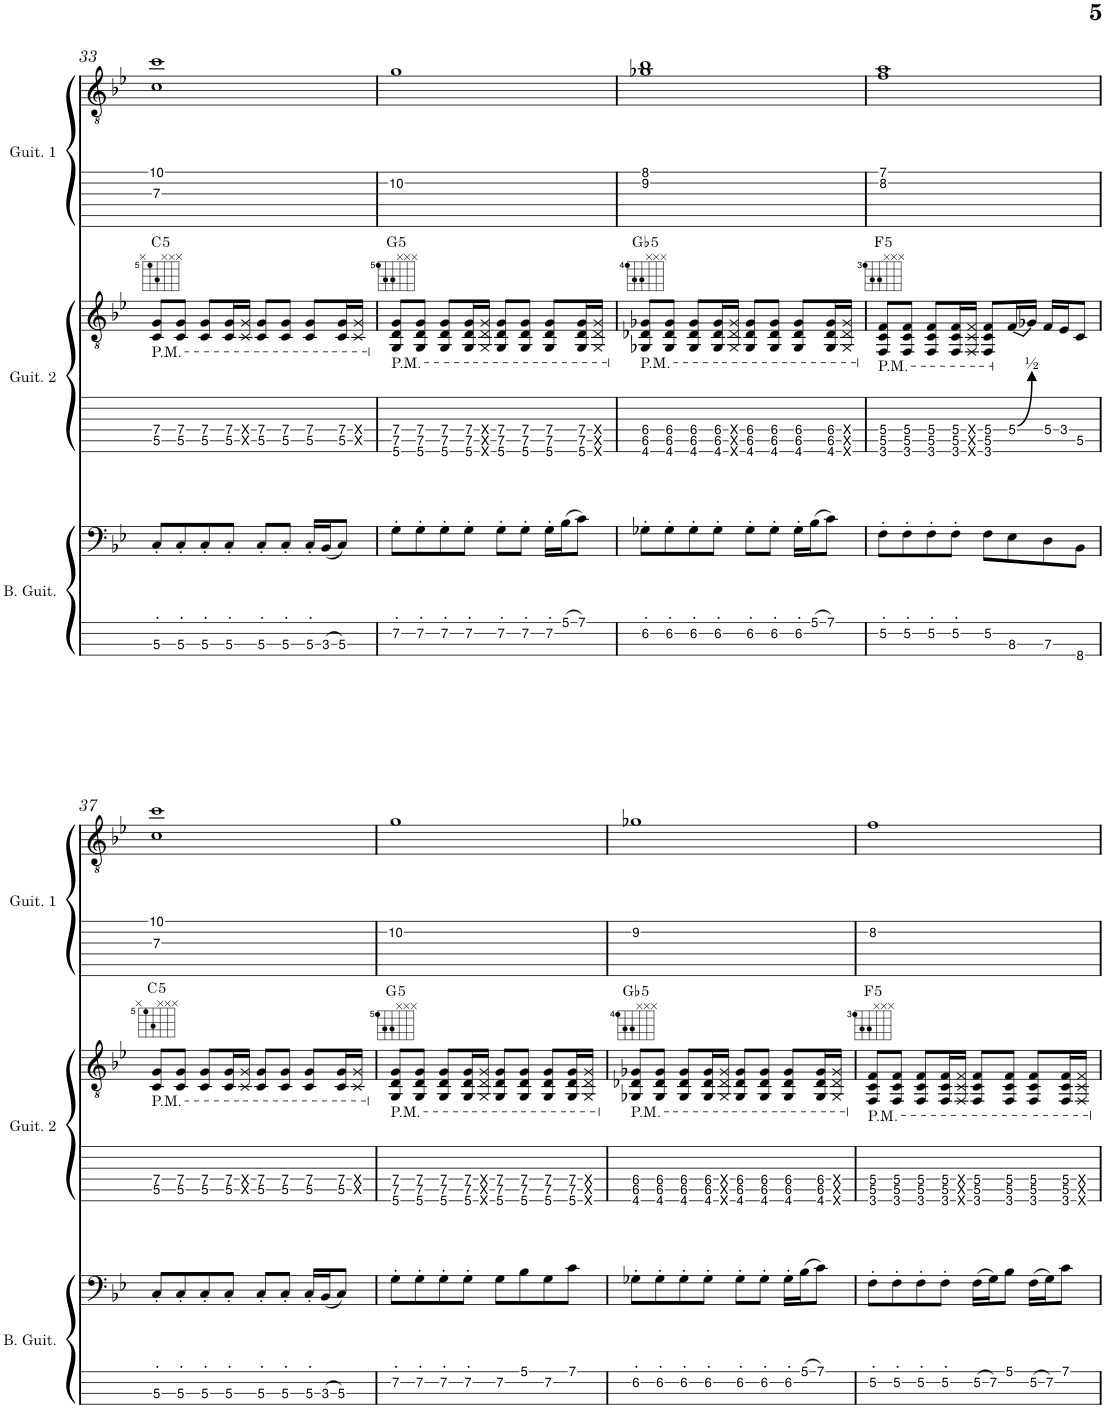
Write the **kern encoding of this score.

**kern	**kern	**kern	**kern	**harte	**kern	**kern
*part3	*part3	*part2	*part2	*part2	*part1	*part1
*staff6	*staff5	*staff4	*staff3	*	*staff2	*staff1
*I"Bass	*	*I"Guitar 2	*	*	*I"Guitar 1	*
*	*	*I'Guit. 2	*	*	*I'Guit. 1	*
!!LO:PB:g=z
*	*clefF4	*	*clefGv2	*	*	*clefGv2
*Trd7c12	*Trd7c12	*	*	*	*	*
*k[b-e-]	*k[b-e-]	*k[b-e-]	*k[b-e-]	*	*k[b-e-]	*k[b-e-]
*M4/4	*M4/4	*M4/4	*M4/4	*	*M4/4	*M4/4
=33	=33	=33	=33	=33	=33	=33
!	!	!	!LO:TX:b:t=P.M.	!LO:H:kt=5	!	!
8C'L	8C'/L	8C\ 8G\L	8C/ 8G/L	C:(1,5)	1c 1cc	1c 1cc
8C'J	8C'/	8C\ 8G\J	8C/ 8G/J	.	.	.
8C'L	8C'/	8C\ 8G\L	8C/ 8G/L	.	.	.
8C'J	8C'/J	16C\ 16G\L	16C/ 16G/L	.	.	.
.	.	16C\ 16G\JJ	16C/ 16G/JJ	.	.	.
8C'L	8C'/L	8C\ 8G\L	8C/ 8G/L	.	.	.
8C'J	8C'/J	8C\ 8G\J	8C/ 8G/J	.	.	.
16C'LL	16C'/LL	8C\ 8G\L	8C/ 8G/L	.	.	.
16BB-J	(16BB-/J	.	.	.	.	.
8CJ	8C/J)	16C\ 16G\L	16C/ 16G/L	.	.	.
.	.	16C\ 16G\JJ	16C/ 16G/JJ	.	.	.
=34	=34	=34	=34	=34	=34	=34
!	!	!	!LO:TX:b:t=P.M.	!LO:H:kt=5	!	!
8G'L	8G'\L	8GG\ 8D\ 8G\L	8GG/ 8D/ 8G/L	G:(1,5)	1g	1g
8G'J	8G'\	8GG\ 8D\ 8G\J	8GG/ 8D/ 8G/J	.	.	.
8G'L	8G'\	8GG\ 8D\ 8G\L	8GG/ 8D/ 8G/L	.	.	.
8G'J	8G'\J	16GG\ 16D\ 16G\L	16GG/ 16D/ 16G/L	.	.	.
.	.	16GG\ 16D\ 16G\JJ	16GG/ 16D/ 16G/JJ	.	.	.
8G'L	8G'\L	8GG\ 8D\ 8G\L	8GG/ 8D/ 8G/L	.	.	.
8G'J	8G'\J	8GG\ 8D\ 8G\J	8GG/ 8D/ 8G/J	.	.	.
16G'LL	16G'\LL	8GG\ 8D\ 8G\L	8GG/ 8D/ 8G/L	.	.	.
16B-J	(16B-\J	.	.	.	.	.
8cJ	8c\J)	16GG\ 16D\ 16G\L	16GG/ 16D/ 16G/L	.	.	.
.	.	16GG\ 16D\ 16G\JJ	16GG/ 16D/ 16G/JJ	.	.	.
=35	=35	=35	=35	=35	=35	=35
!	!	!	!LO:TX:b:t=P.M.	!LO:H:kt=5	!	!
8G-X'L	8G-X'\L	8GG-X\ 8D-X\ 8G-X\L	8GG-X/ 8D-X/ 8G-X/L	Gb:(1,5)	1g-X 1b-	1g-X 1b-
8G-'J	8G-'\	8GG-\ 8D-\ 8G-\J	8GG-/ 8D-/ 8G-/J	.	.	.
8G-'L	8G-'\	8GG-\ 8D-\ 8G-\L	8GG-/ 8D-/ 8G-/L	.	.	.
8G-'J	8G-'\J	16GG-\ 16D-\ 16G-\L	16GG-/ 16D-/ 16G-/L	.	.	.
.	.	16GG-\ 16D-\ 16G-\JJ	16GG-/ 16D-/ 16G-/JJ	.	.	.
8G-'L	8G-'\L	8GG-\ 8D-\ 8G-\L	8GG-/ 8D-/ 8G-/L	.	.	.
8G-'J	8G-'\J	8GG-\ 8D-\ 8G-\J	8GG-/ 8D-/ 8G-/J	.	.	.
16G-'LL	16G-'\LL	8GG-\ 8D-\ 8G-\L	8GG-/ 8D-/ 8G-/L	.	.	.
16B-J	(16B-\J	.	.	.	.	.
8cJ	8c\J)	16GG-\ 16D-\ 16G-\L	16GG-/ 16D-/ 16G-/L	.	.	.
.	.	16GG-\ 16D-\ 16G-\JJ	16GG-/ 16D-/ 16G-/JJ	.	.	.
=36	=36	=36	=36	=36	=36	=36
!	!	!	!LO:TX:b:t=P.M.	!LO:H:kt=5	!	!
8F'L	8F'\L	8FF\ 8C\ 8F\L	8FF/ 8C/ 8F/L	F:(1,5)	1f 1a	1f 1a
8F'J	8F'\	8FF\ 8C\ 8F\J	8FF/ 8C/ 8F/J	.	.	.
8F'L	8F'\	8FF\ 8C\ 8F\L	8FF/ 8C/ 8F/L	.	.	.
8F'J	8F'\J	16FF\ 16C\ 16F\L	16FF/ 16C/ 16F/L	.	.	.
.	.	16FF\ 16C\ 16F\JJ	16FF/ 16C/ 16F/JJ	.	.	.
8FL	8F\L	8FF\ 8C\ 8F\L	8FF/ 8C/ 8F/L	.	.	.
8E-J	8E-\	16FL	16F/L	.	.	.
.	.	16G-XJJ	16G-X/JJ	.	.	.
8DL	8D\	16FLL	16F/LL	.	.	.
.	.	16E-J	16E-/J	.	.	.
8BB-J	8BB-\J	8CJ	8C/J	.	.	.
!!LO:LB:g=z
=37	=37	=37	=37	=37	=37	=37
!	!	!	!LO:TX:b:t=P.M.	!LO:H:kt=5	!	!
8C'L	8C'/L	8C\ 8G\L	8C/ 8G/L	C:(1,5)	1c 1cc	1c 1cc
8C'J	8C'/	8C\ 8G\J	8C/ 8G/J	.	.	.
8C'L	8C'/	8C\ 8G\L	8C/ 8G/L	.	.	.
8C'J	8C'/J	16C\ 16G\L	16C/ 16G/L	.	.	.
.	.	16C\ 16G\JJ	16C/ 16G/JJ	.	.	.
8C'L	8C'/L	8C\ 8G\L	8C/ 8G/L	.	.	.
8C'J	8C'/J	8C\ 8G\J	8C/ 8G/J	.	.	.
16C'LL	16C'/LL	8C\ 8G\L	8C/ 8G/L	.	.	.
16BB-J	(16BB-/J	.	.	.	.	.
8CJ	8C/J)	16C\ 16G\L	16C/ 16G/L	.	.	.
.	.	16C\ 16G\JJ	16C/ 16G/JJ	.	.	.
=38	=38	=38	=38	=38	=38	=38
!	!	!	!LO:TX:b:t=P.M.	!LO:H:kt=5	!	!
8G'L	8G'\L	8GG\ 8D\ 8G\L	8GG/ 8D/ 8G/L	G:(1,5)	1g	1g
8G'J	8G'\	8GG\ 8D\ 8G\J	8GG/ 8D/ 8G/J	.	.	.
8G'L	8G'\	8GG\ 8D\ 8G\L	8GG/ 8D/ 8G/L	.	.	.
8G'J	8G'\J	16GG\ 16D\ 16G\L	16GG/ 16D/ 16G/L	.	.	.
.	.	16GG\ 16D\ 16G\JJ	16GG/ 16D/ 16G/JJ	.	.	.
8GL	8G\L	8GG\ 8D\ 8G\L	8GG/ 8D/ 8G/L	.	.	.
8B-J	8B-\	8GG\ 8D\ 8G\J	8GG/ 8D/ 8G/J	.	.	.
8GL	8G\	8GG\ 8D\ 8G\L	8GG/ 8D/ 8G/L	.	.	.
8cJ	8c\J	16GG\ 16D\ 16G\L	16GG/ 16D/ 16G/L	.	.	.
.	.	16GG\ 16D\ 16G\JJ	16GG/ 16D/ 16G/JJ	.	.	.
=39	=39	=39	=39	=39	=39	=39
!	!	!	!LO:TX:b:t=P.M.	!LO:H:kt=5	!	!
8G-X'L	8G-X'\L	8GG-X\ 8D-X\ 8G-X\L	8GG-X/ 8D-X/ 8G-X/L	Gb:(1,5)	1g-X	1g-X
8G-'J	8G-'\	8GG-\ 8D-\ 8G-\J	8GG-/ 8D-/ 8G-/J	.	.	.
8G-'L	8G-'\	8GG-\ 8D-\ 8G-\L	8GG-/ 8D-/ 8G-/L	.	.	.
8G-'J	8G-'\J	16GG-\ 16D-\ 16G-\L	16GG-/ 16D-/ 16G-/L	.	.	.
.	.	16GG-\ 16D-\ 16G-\JJ	16GG-/ 16D-/ 16G-/JJ	.	.	.
8G-'L	8G-'\L	8GG-\ 8D-\ 8G-\L	8GG-/ 8D-/ 8G-/L	.	.	.
8G-'J	8G-'\J	8GG-\ 8D-\ 8G-\J	8GG-/ 8D-/ 8G-/J	.	.	.
16G-'LL	16G-'\LL	8GG-\ 8D-\ 8G-\L	8GG-/ 8D-/ 8G-/L	.	.	.
16B-J	(16B-\J	.	.	.	.	.
8cJ	8c\J)	16GG-\ 16D-\ 16G-\L	16GG-/ 16D-/ 16G-/L	.	.	.
.	.	16GG-\ 16D-\ 16G-\JJ	16GG-/ 16D-/ 16G-/JJ	.	.	.
=40	=40	=40	=40	=40	=40	=40
!	!	!	!LO:TX:b:t=P.M.	!LO:H:kt=5	!	!
8F'L	8F'\L	8FF\ 8C\ 8F\L	8FF/ 8C/ 8F/L	F:(1,5)	1f	1f
8F'J	8F'\	8FF\ 8C\ 8F\J	8FF/ 8C/ 8F/J	.	.	.
8F'L	8F'\	8FF\ 8C\ 8F\L	8FF/ 8C/ 8F/L	.	.	.
8F'J	8F'\J	16FF\ 16C\ 16F\L	16FF/ 16C/ 16F/L	.	.	.
.	.	16FF\ 16C\ 16F\JJ	16FF/ 16C/ 16F/JJ	.	.	.
16FLL	(16F\LL	8FF\ 8C\ 8F\L	8FF/ 8C/ 8F/L	.	.	.
16GJ	16G\J)	.	.	.	.	.
8B-J	8B-\J	8FF\ 8C\ 8F\J	8FF/ 8C/ 8F/J	.	.	.
16FLL	(16F\LL	8FF\ 8C\ 8F\L	8FF/ 8C/ 8F/L	.	.	.
16GJ	16G\J)	.	.	.	.	.
8cJ	8c\J	16FF\ 16C\ 16F\L	16FF/ 16C/ 16F/L	.	.	.
.	.	16FF\ 16C\ 16F\JJ	16FF/ 16C/ 16F/JJ	.	.	.
=	=	=	=	=	=	=
*-	*-	*-	*-	*-	*-	*-
